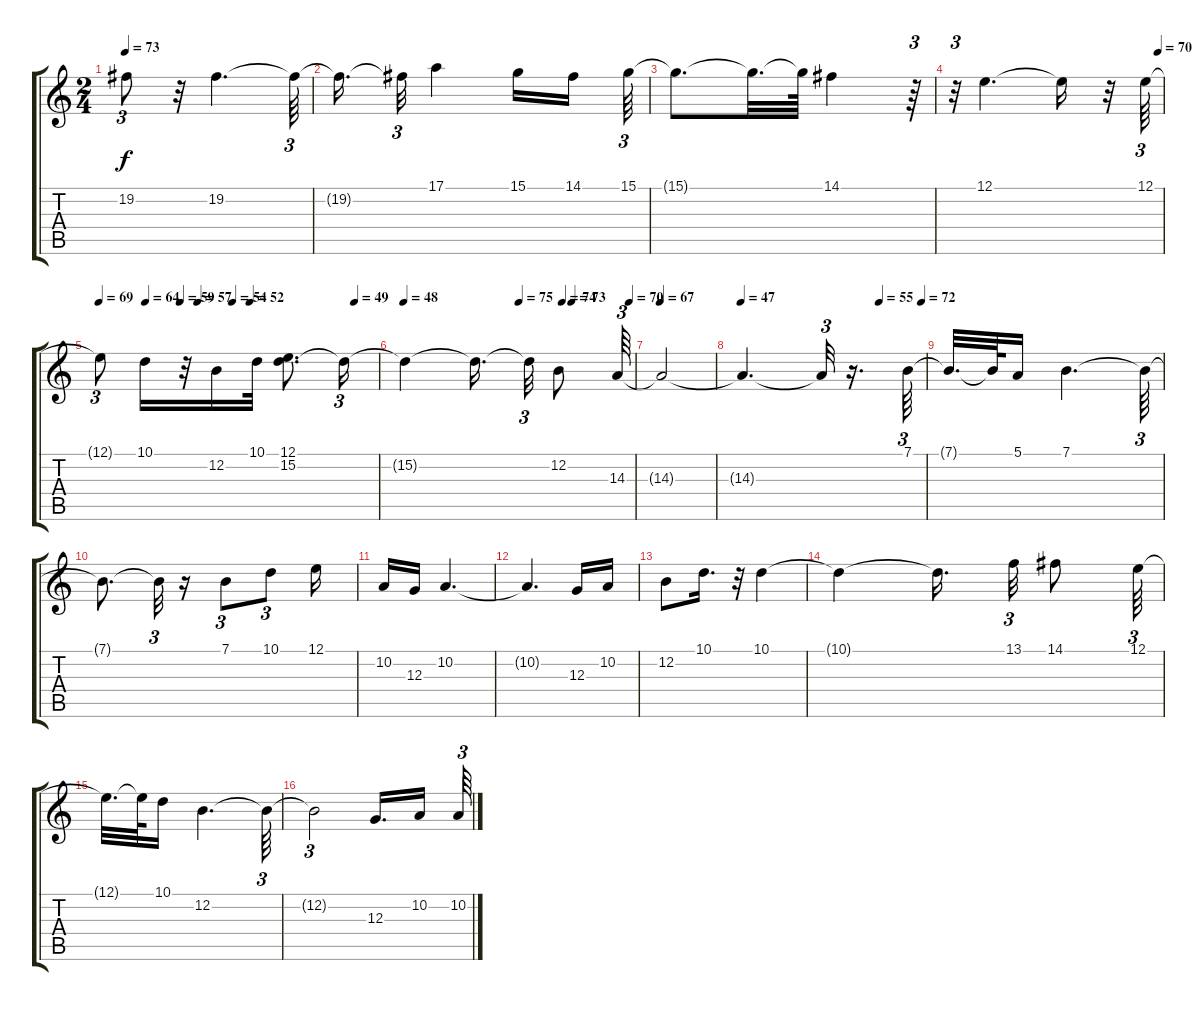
\track "" {instrument flute}
\staff {score tabs}
\tuning (E4 B3 G3 D3 A2 E2) {hide}
\ts (2 4)
\tempo 73
\clef g2
\ks c
19.2{t}.8{tu (3 2) dy f} r.32 19.2.4{d} 19.2{t}.64{tu (3 2)} |
19.2{t}.16{d} 19.2{t}.32{tu (3 2)} 17.1.4 15.1.16 14.1.16{beam splitsecondary} 15.1.64{tu (3 2)} |
15.1{t}.8{d} 15.1{t}.32{d} 15.1{t}.64 14.1.4 r.64{tu (3 2)} |
\tempo (70 0.9791666666666666)
r.32{tu (3 2)} 12.1.4{d} 12.1{t}.16 r.32 12.1.64{tu (3 2)} |
\tempo 69
\tempo (64 0.16666666666666666)
\tempo (59 0.2916666666666667)
\tempo (57 0.3541666666666667)
\tempo (54 0.4791666666666667)
\tempo (52 0.5416666666666666)
\tempo (49 0.9166666666666666)
12.1{t}.8{tu (3 2)} 10.1.16 r.32 12.2.16 10.1.32 (12.1 15.2).8{d} 15.2{t}.16{tu (3 2)} |
\tempo 48
\tempo (75 0.5)
\tempo (74 0.6875)
\tempo (73 0.7291666666666666)
\tempo (70 0.9791666666666666)
15.2{t}.4 15.2{t}.16{d beam splitsecondary} 15.2{t}.32{tu (3 2)} 12.2.8 14.3.64{tu (3 2)} |
\tempo 67
14.3{t}.2 |
\tempo 47
\tempo (55 0.75)
\tempo (72 0.9791666666666666)
14.3{t}.4{d} 14.3{t}.32{tu (3 2)} r.16{d} 7.1.64{tu (3 2)} |
7.1{t}.32{d} 7.1{t}.64 5.1.16 7.1.4{d} 7.1{t}.64{tu (3 2)} |
7.1{t}.8{d} 7.1{t}.32{tu (3 2)} r.16 7.1.8{tu (3 2)} 10.1.8{tu (3 2)} 12.1.16 |
10.2.16 12.3.16 10.2.4{d} |
10.2{t}.4{d} 12.3.16 10.2.16 |
12.2.8 10.1.16{d} r.32 10.1.4 |
10.1{t}.4 10.1{t}.16{d beam splitsecondary} 13.1.32{tu (3 2)} 14.1.8 12.1.64{tu (3 2)} |
12.1{t}.32{d} 12.1{t}.64 10.1.16 12.2.4{d} 12.2{t}.64{tu (3 2)} |
12.2{t}.2{tu (3 2)} 12.3.16{d} 10.2.16{beam splitsecondary} 10.2.64{tu (3 2)}
